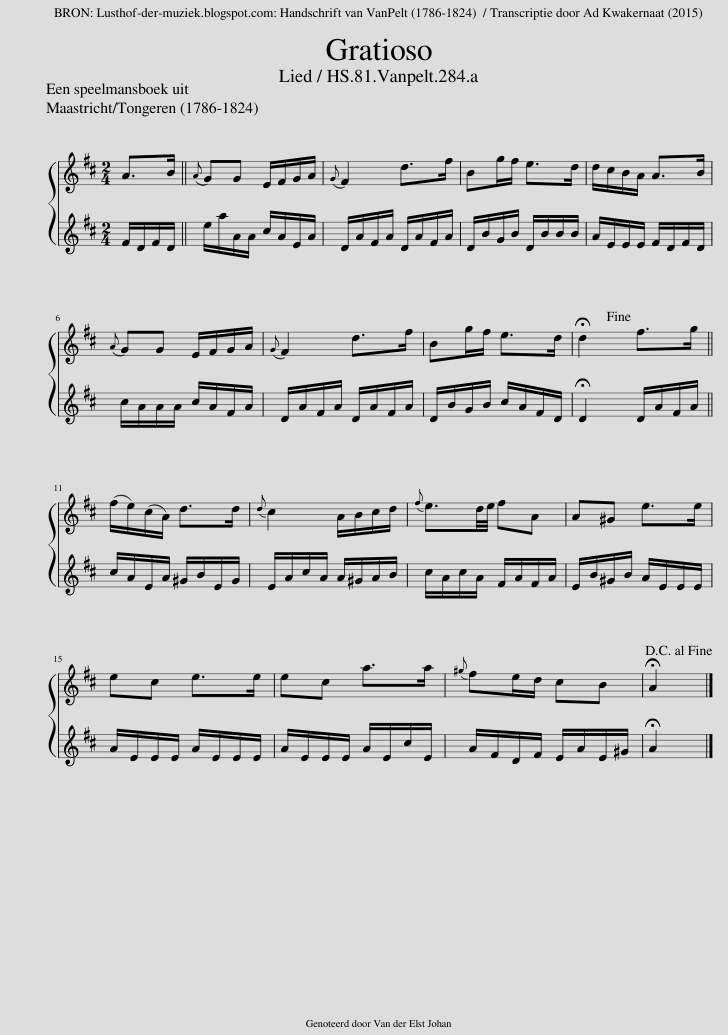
X:1
%%score { 1 2 }
L:1/8
Q:1/4=100
M:2/4
I:linebreak $
K:D
V:1 treble
V:2 treble
V:1
 A>B ||{A} GG E/F/G/A/ |{G} F2 d>f | Bg/f/ e>d | d/c/B/A/ A>B |$ %5
{A} GG E/F/G/A/ |{G} F2 d>f | Bg/f/ e>d | !fermata!d2!fine! | f>g ||$ %10
 (f/e/)(c/A/) d>d |{d} c2 A/B/c/d/ |{f} e3/2d/4e/4 fA | A^G e>e |$ ec e>e | %15
 ec a>a |{^g} fe/d/ cB | !fermata!A2!D.C.! |] %18
V:2
 F/D/F/D/ || e/a/A/A/ c/A/E/A/ | D/A/F/A/ D/A/F/A/ | D/B/G/B/ D/B/B/B/ | A/E/E/E/ F/D/F/D/ |$ %5
 c/A/A/A/ c/A/F/A/ | D/A/F/A/ D/A/F/A/ | D/B/G/B/ c/A/F/D/ | !fermata!D2 | D/A/F/A/ ||$ %10
 c/A/E/A/ ^G/B/E/G/ | E/A/c/A/ A/^G/A/B/ | c/A/c/A/ F/A/F/A/ | E/B/^G/B/ A/E/E/E/ |$ A/E/E/E/ A/E/E/E/ | %15
 A/E/E/E/ A/E/c/E/ | A/F/D/F/ E/A/E/^G/ | !fermata!A2 |] %18
